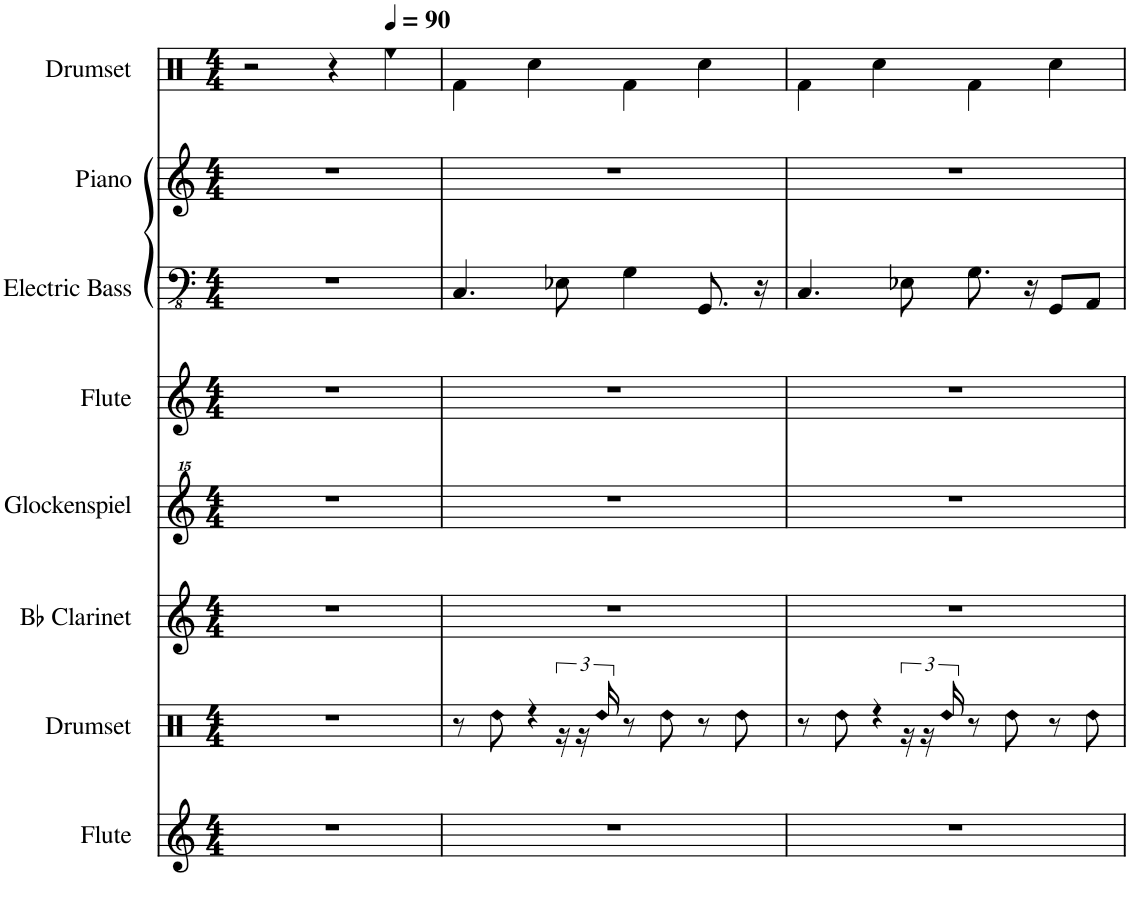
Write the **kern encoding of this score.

**kern	**kern	**kern	**kern	**kern	**kern	**kern	**kern
*part8	*part7	*part6	*part5	*part4	*part3	*part2	*part1
*staff8	*staff7	*staff6	*staff5	*staff4	*staff3	*staff2	*staff1
*I"Flute	*I"Drumset	*I"Bb Clarinet	*I"Glockenspiel	*I"Flute	*I"Electric Bass	*I"Piano	*I"Drumset
*I'Fl.	*I'D. Set	*I'Bb Cl.	*I'Glock.	*I'Fl.	*I'El. B.	*I'Pno.	*I'D. Set
*clefG2	*clefX	*clefG2	*clefG^^2	*clefG2	*clefFv4	*clefG2	*clefX
*	*	*Trd1c2	*	*	*	*	*
*k[]	*k[]	*k[]	*k[]	*k[]	*k[]	*k[]	*k[]
*M4/4	*M4/4	*M4/4	*M4/4	*M4/4	*M4/4	*M4/4	*M4/4
=1	=1	=1	=1	=1	=1	=1	=1
1r	1r	1r	1r	1r	1r	1r	2r
.	.	.	.	.	.	.	4r
*	*	*	*	*	*	*	*MM90
.	.	.	.	.	.	.	4Ree\
=2	=2	=2	=2	=2	=2	=2	=2
*	*^	*	*	*	*	*	*
1r	8r	4.ryy	1r	1r	1r	4.CC/	1r	4Rf\
!	!LO:N:head=diamond	!	!	!	!	!	!	!
.	8Rdd\	.	.	.	.	.	.	.
.	4r	.	.	.	.	.	.	4Rcc\
.	.	24r	.	.	.	8EE-X\	.	.
.	.	24r	.	.	.	.	.	.
!	!	!LO:N:head=diamond	!	!	!	!	!	!
.	.	24Rdd/	.	.	.	.	.	.
.	8r	2ryy	.	.	.	4GG\	.	4Rf\
!	!LO:N:head=diamond	!	!	!	!	!	!	!
.	8Rdd\	.	.	.	.	.	.	.
.	8r	.	.	.	.	8.GGG/	.	4Rcc\
!	!LO:N:head=diamond	!	!	!	!	!	!	!
.	8Rdd\	.	.	.	.	.	.	.
.	.	.	.	.	.	16r	.	.
=3	=3	=3	=3	=3	=3	=3	=3	=3
1r	8r	4.ryy	1r	1r	1r	4.CC/	1r	4Rf\
!	!LO:N:head=diamond	!	!	!	!	!	!	!
.	8Rdd\	.	.	.	.	.	.	.
.	4r	.	.	.	.	.	.	4Rcc\
.	.	24r	.	.	.	8EE-X\	.	.
.	.	24r	.	.	.	.	.	.
!	!	!LO:N:head=diamond	!	!	!	!	!	!
.	.	24Rdd/	.	.	.	.	.	.
.	8r	2ryy	.	.	.	8.GG\	.	4Rf\
!	!LO:N:head=diamond	!	!	!	!	!	!	!
.	8Rdd\	.	.	.	.	.	.	.
.	.	.	.	.	.	16r	.	.
.	8r	.	.	.	.	8GGG/L	.	4Rcc\
!	!LO:N:head=diamond	!	!	!	!	!	!	!
.	8Rdd\	.	.	.	.	8AAA/J	.	.
*	*v	*v	*	*	*	*	*	*
=	=	=	=	=	=	=	=
*-	*-	*-	*-	*-	*-	*-	*-
